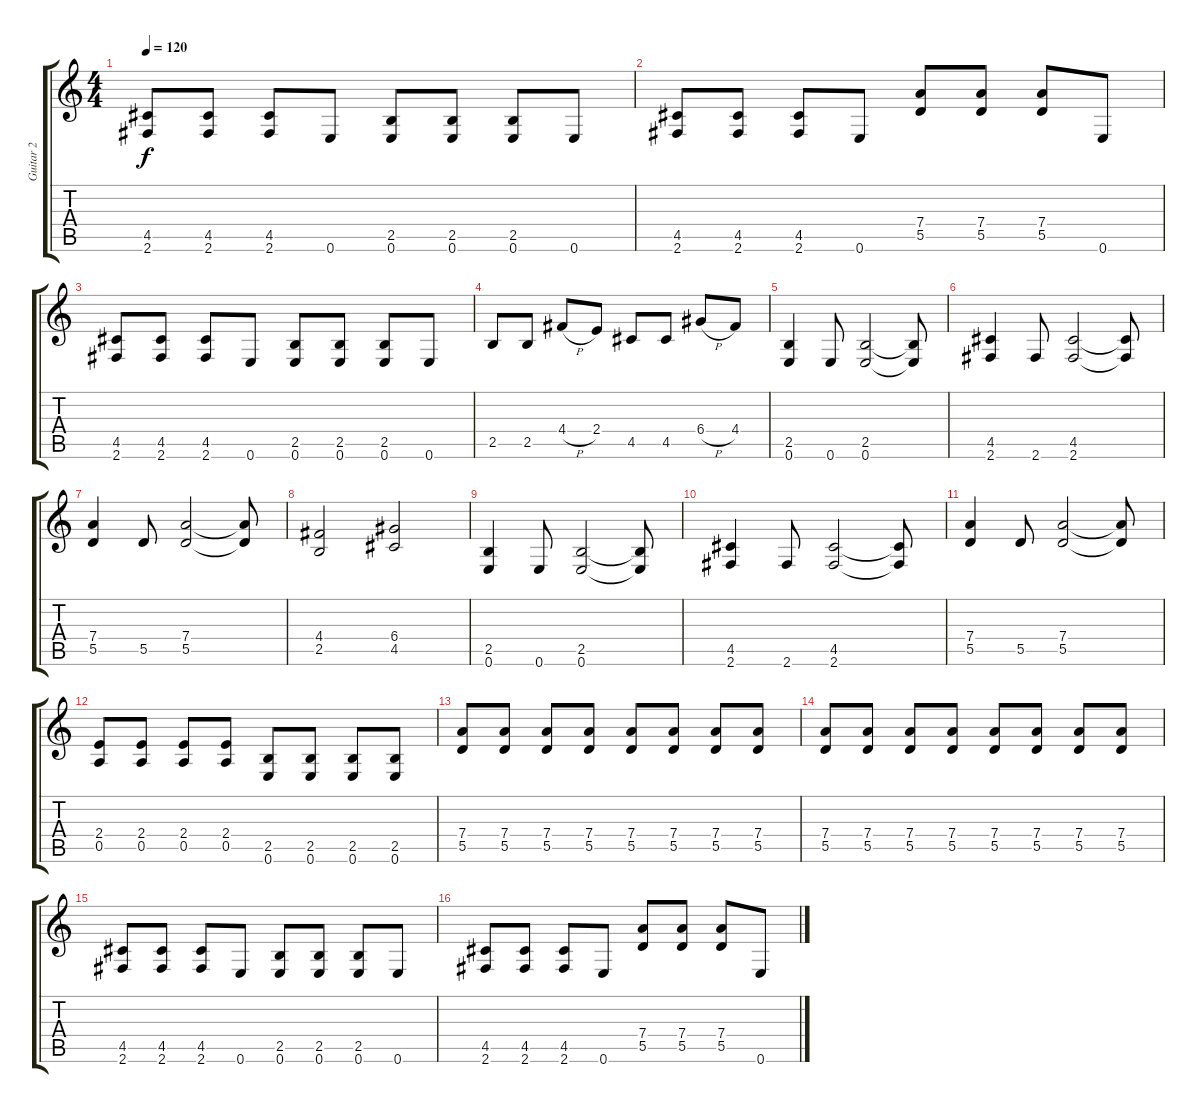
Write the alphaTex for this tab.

\track ("Guitar 2" "Guitar 2") {instrument distortionguitar}
\staff {score tabs}
\tuning (E4 B3 G3 D3 A2 E2) {hide}
\ts (4 4)
\tempo 120
\clef g2
\ks c
(4.5 2.6).8{dy f} (4.5 2.6).8 (4.5 2.6).8 0.6.8 (2.5 0.6).8 (2.5 0.6).8 (2.5 0.6).8 0.6.8 |
(4.5 2.6).8 (4.5 2.6).8 (4.5 2.6).8 0.6.8 (7.4 5.5).8 (7.4 5.5).8 (7.4 5.5).8 0.6.8 |
(4.5 2.6).8 (4.5 2.6).8 (4.5 2.6).8 0.6.8 (2.5 0.6).8 (2.5 0.6).8 (2.5 0.6).8 0.6.8 |
2.5.8 2.5.8 4.4{h}.8 2.4.8 4.5.8 4.5.8 6.4{h}.8 4.4.8 |
(2.5 0.6).4 0.6.8 (2.5 0.6).2 (2.5{t} 0.6{t}).8 |
(4.5 2.6).4 2.6.8 (4.5 2.6).2 (4.5{t} 2.6{t}).8 |
(7.4 5.5).4 5.5.8 (7.4 5.5).2 (7.4{t} 5.5{t}).8 |
(4.4 2.5).2 (6.4 4.5).2 |
(2.5 0.6).4 0.6.8 (2.5 0.6).2 (2.5{t} 0.6{t}).8 |
(4.5 2.6).4 2.6.8 (4.5 2.6).2 (4.5{t} 2.6{t}).8 |
(7.4 5.5).4 5.5.8 (7.4 5.5).2 (7.4{t} 5.5{t}).8 |
(2.4 0.5).8 (2.4 0.5).8 (2.4 0.5).8 (2.4 0.5).8 (2.5 0.6).8 (2.5 0.6).8 (2.5 0.6).8 (2.5 0.6).8 |
(7.4 5.5).8 (7.4 5.5).8 (7.4 5.5).8 (7.4 5.5).8 (7.4 5.5).8 (7.4 5.5).8 (7.4 5.5).8 (7.4 5.5).8 |
(7.4 5.5).8 (7.4 5.5).8 (7.4 5.5).8 (7.4 5.5).8 (7.4 5.5).8 (7.4 5.5).8 (7.4 5.5).8 (7.4 5.5).8 |
(4.5 2.6).8 (4.5 2.6).8 (4.5 2.6).8 0.6.8 (2.5 0.6).8 (2.5 0.6).8 (2.5 0.6).8 0.6.8 |
(4.5 2.6).8 (4.5 2.6).8 (4.5 2.6).8 0.6.8 (7.4 5.5).8 (7.4 5.5).8 (7.4 5.5).8 0.6.8
